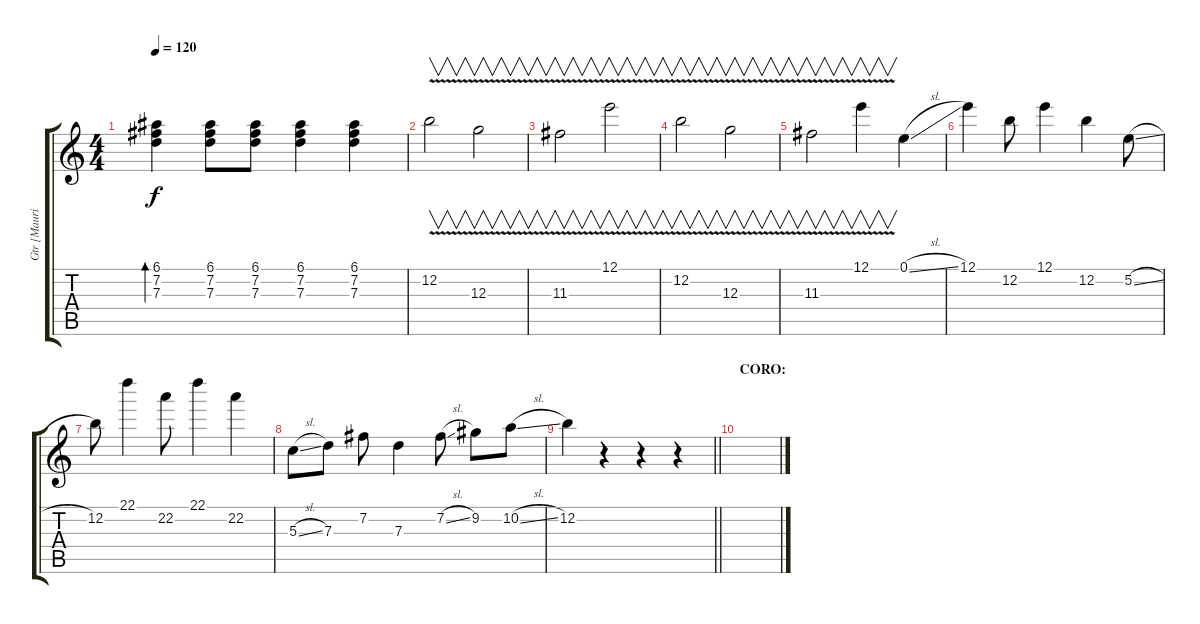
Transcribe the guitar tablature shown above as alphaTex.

\track ("Gtr [Mauricio Durán]" "Gtr [Mauri") {instrument electricguitarjazz}
\staff {score tabs}
\tuning (E4 B3 G3 D3 A2 E2) {hide}
\ts (4 4)
\tempo 120
\clef g2
\ks c
(6.1 7.2 7.3).4{bd 60 dy f} (6.1 7.2 7.3).8 (6.1 7.2 7.3).8 (6.1 7.2 7.3).4 (6.1 7.2 7.3).4 |
12.2{v}.2{v} 12.3{v}.2{v} |
11.3{v}.2{v} 12.1{v}.2{v} |
12.2{v}.2{v} 12.3{v}.2{v} |
11.3{v}.2{v} 12.1{v}.4{v} 0.1{sl}.4 |
12.1.4 12.2.8 12.1.4 12.2.4 5.2{sl}.8 |
12.2.8 22.1.4 22.2.8 22.1.4 22.2.4 |
5.3{sl}.8 7.3.8 7.2.8 7.3.4 7.2{sl}.8 9.2.8 10.2{sl}.8 |
\barLineRight lightlight
12.2.4 r.4 r.4 r.4 |
\section ("" "CORO:")
